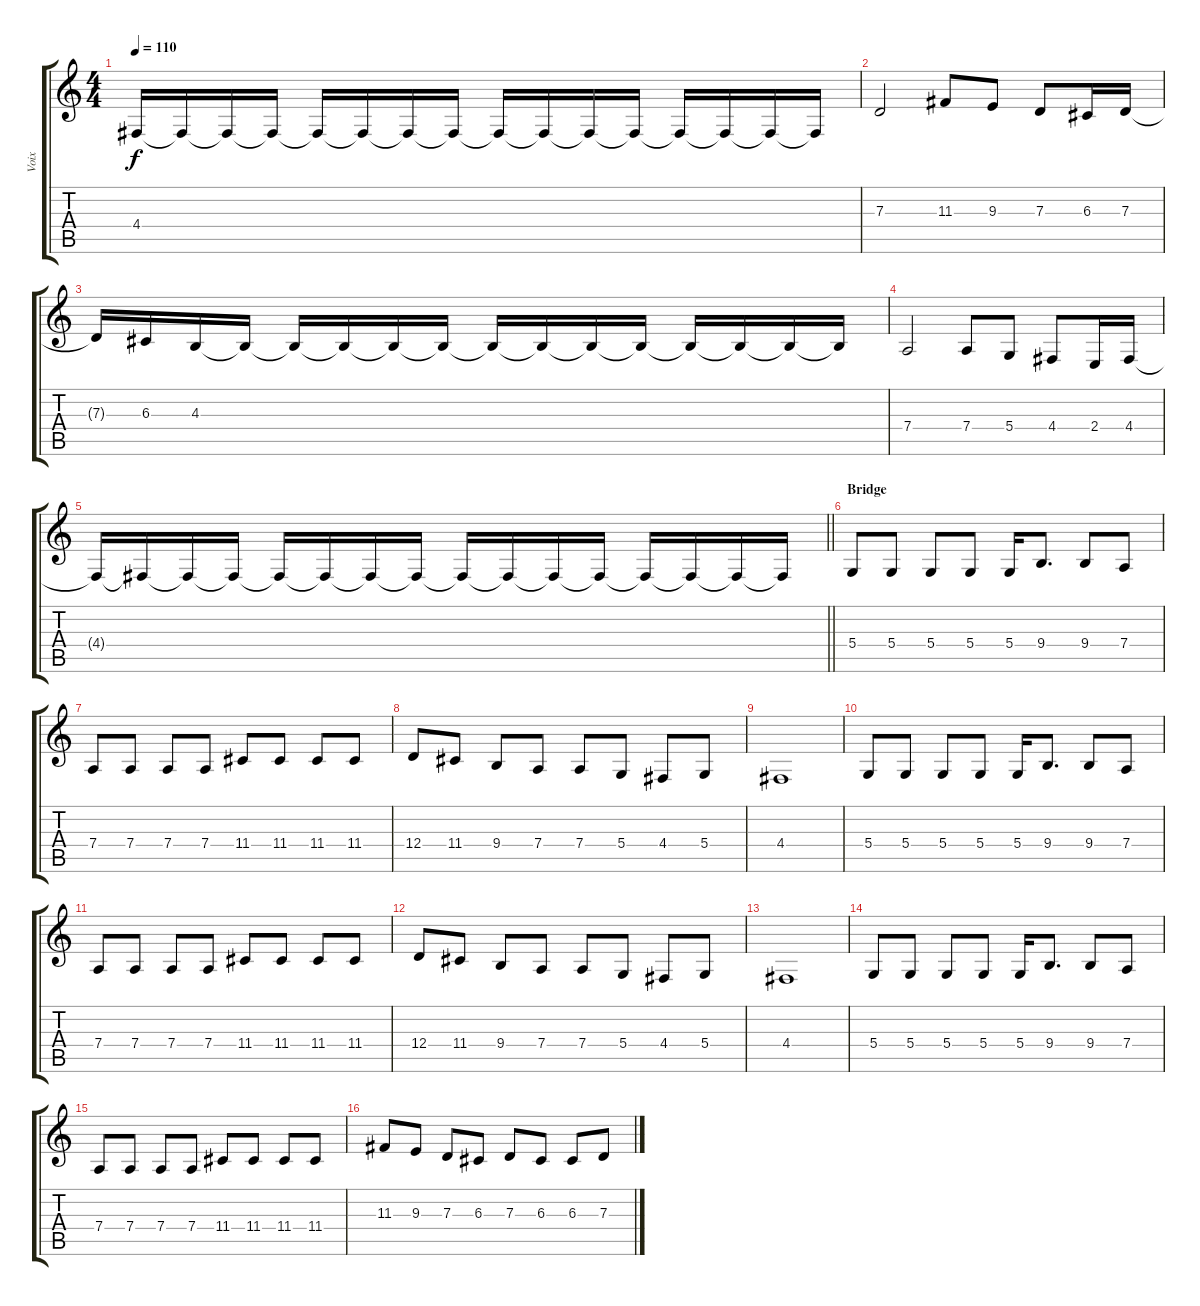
\track ("Voix" "Voix") {instrument lead8bassandlead}
\staff {score tabs}
\tuning (E4 B3 G3 D3 A2 E2) {hide}
\ts (4 4)
\tempo 110
\clef g2
\ks c
4.4{t}.16{dy f} 4.4{t}.16 4.4{t}.16 4.4{t}.16 4.4{t}.16 4.4{t}.16 4.4{t}.16 4.4{t}.16 4.4{t}.16 4.4{t}.16 4.4{t}.16 4.4{t}.16 4.4{t}.16 4.4{t}.16 4.4{t}.16 4.4{t}.16 |
7.3.2 11.3.8 9.3.8 7.3.8 6.3.16 7.3.16 |
7.3{t}.16 6.3.16 4.3.16 4.3{t}.16 4.3{t}.16 4.3{t}.16 4.3{t}.16 4.3{t}.16 4.3{t}.16 4.3{t}.16 4.3{t}.16 4.3{t}.16 4.3{t}.16 4.3{t}.16 4.3{t}.16 4.3{t}.16 |
7.4.2 7.4.8 5.4.8 4.4.8 2.4.16 4.4.16 |
\barLineRight lightlight
4.4{t}.16 4.4{t}.16 4.4{t}.16 4.4{t}.16 4.4{t}.16 4.4{t}.16 4.4{t}.16 4.4{t}.16 4.4{t}.16 4.4{t}.16 4.4{t}.16 4.4{t}.16 4.4{t}.16 4.4{t}.16 4.4{t}.16 4.4{t}.16 |
\section ("" "Bridge")
5.4.8 5.4.8 5.4.8 5.4.8 5.4.16 9.4.8{d} 9.4.8 7.4.8 |
7.4.8 7.4.8 7.4.8 7.4.8 11.4.8 11.4.8 11.4.8 11.4.8 |
12.4.8 11.4.8 9.4.8 7.4.8 7.4.8 5.4.8 4.4.8 5.4.8 |
4.4.1 |
5.4.8 5.4.8 5.4.8 5.4.8 5.4.16 9.4.8{d} 9.4.8 7.4.8 |
7.4.8 7.4.8 7.4.8 7.4.8 11.4.8 11.4.8 11.4.8 11.4.8 |
12.4.8 11.4.8 9.4.8 7.4.8 7.4.8 5.4.8 4.4.8 5.4.8 |
4.4.1 |
5.4.8 5.4.8 5.4.8 5.4.8 5.4.16 9.4.8{d} 9.4.8 7.4.8 |
7.4.8 7.4.8 7.4.8 7.4.8 11.4.8 11.4.8 11.4.8 11.4.8 |
11.3.8 9.3.8 7.3.8 6.3.8 7.3.8 6.3.8 6.3.8 7.3.8
